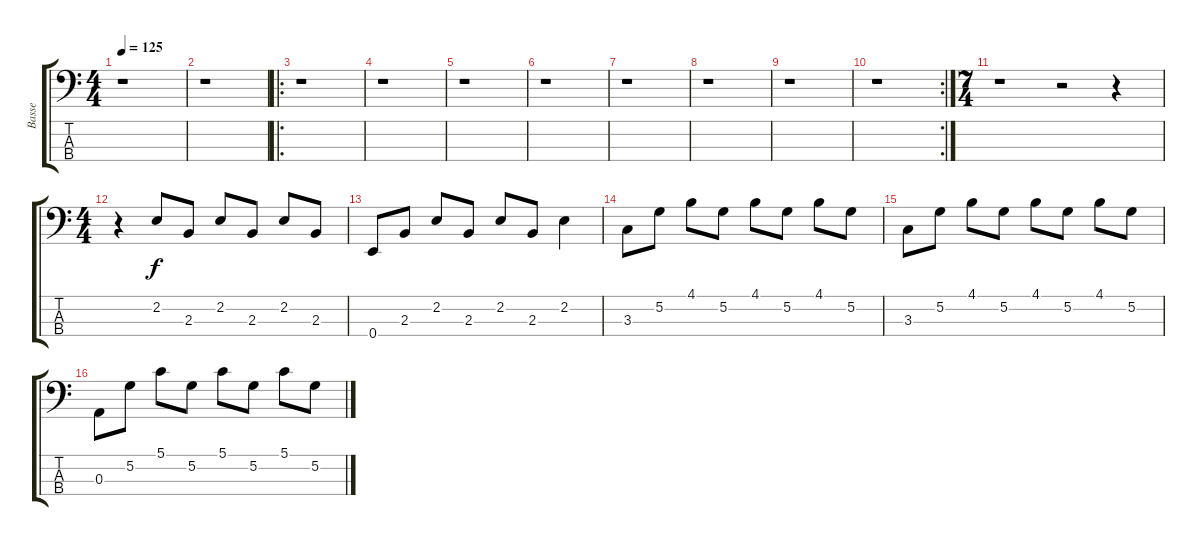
\track ("Basse" "Basse") {instrument electricbassfinger}
\staff {score tabs}
\tuning (G2 D2 A1 E1) {hide}
\ts (4 4)
\tempo 125
\clef f4
\ks c
r.1{dy f} |
r.1 |
\ro
r.1 |
r.1 |
r.1 |
r.1 |
r.1 |
r.1 |
r.1 |
\rc 2
r.1 |
\ts (7 4)
r.1 r.2 r.4 |
\ts (4 4)
r.4 2.2.8 2.3.8 2.2.8 2.3.8 2.2.8 2.3.8 |
0.4.8 2.3.8 2.2.8 2.3.8 2.2.8 2.3.8 2.2.4 |
3.3.8 5.2.8 4.1.8 5.2.8 4.1.8 5.2.8 4.1.8 5.2.8 |
3.3.8 5.2.8 4.1.8 5.2.8 4.1.8 5.2.8 4.1.8 5.2.8 |
0.3.8 5.2.8 5.1.8 5.2.8 5.1.8 5.2.8 5.1.8 5.2.8
